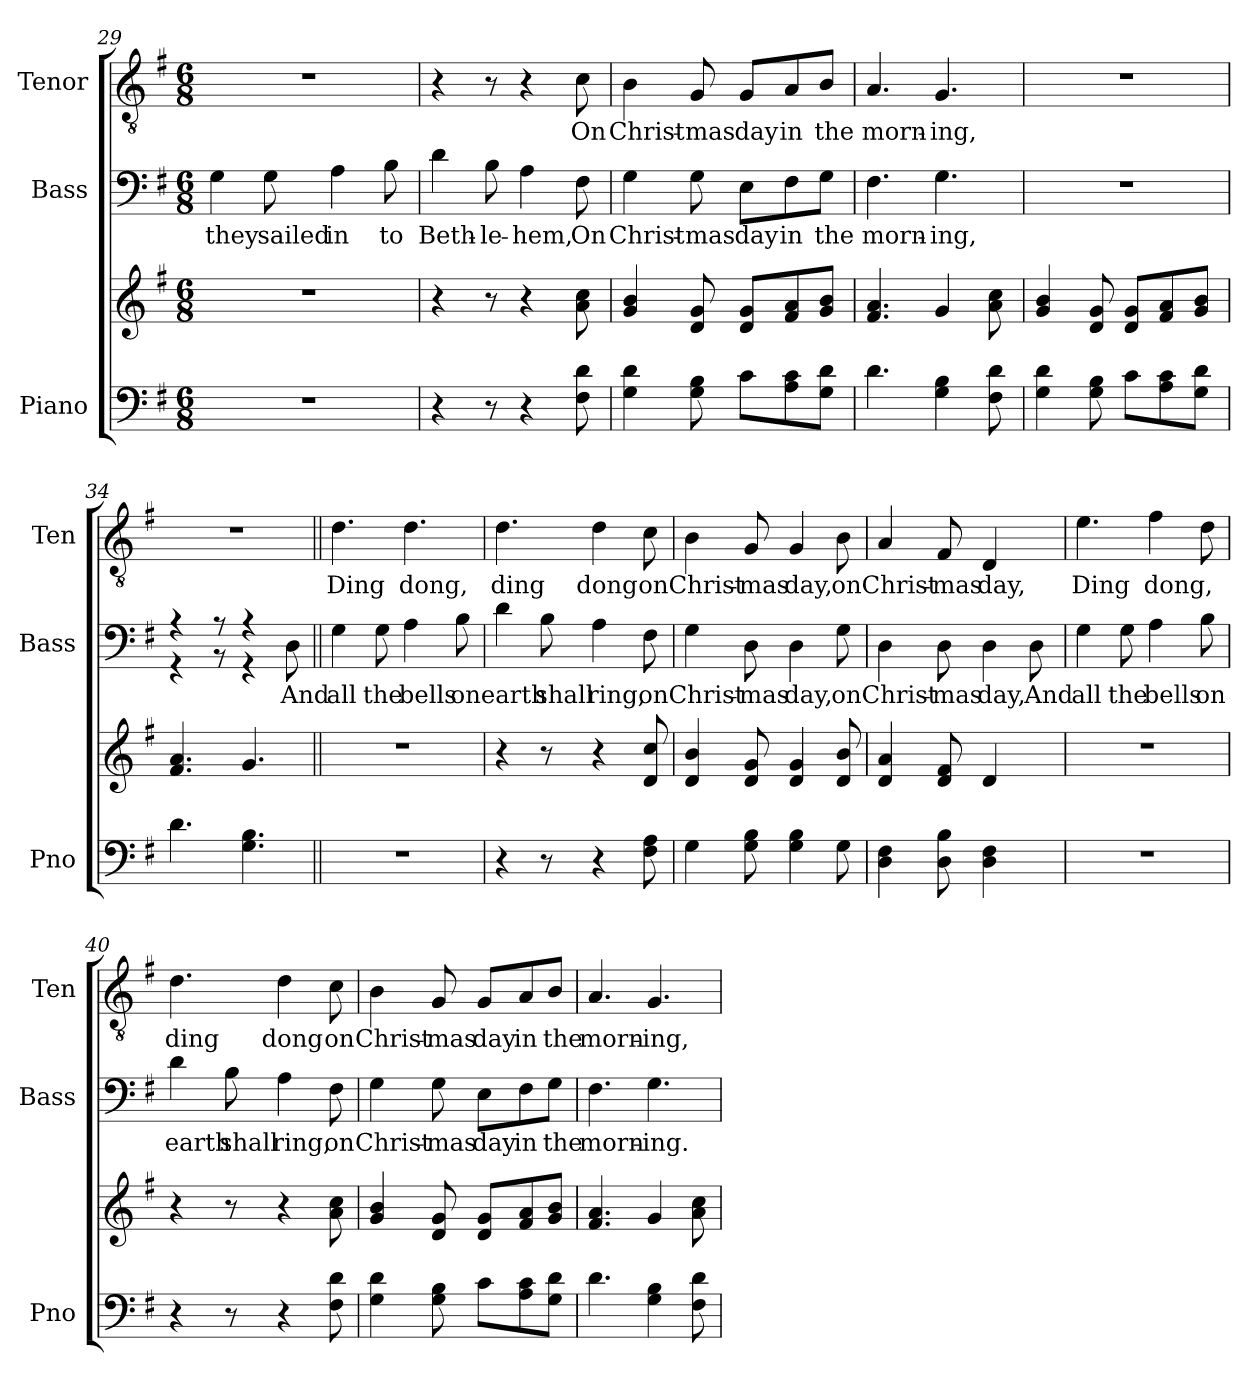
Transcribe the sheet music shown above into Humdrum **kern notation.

**kern	**kern	**kern	**text	**kern	**text
*part3	*part3	*part2	*part2	*part1	*part1
*staff4	*staff3	*staff2	*staff2	*staff1	*staff1
*I"Piano	*	*I"Bass	*	*I"Tenor	*
*I'Pno	*	*I'Bass	*	*I'Ten	*
*clefF4	*clefG2	*clefF4	*	*clefGv2	*
*k[f#]	*k[f#]	*k[f#]	*	*k[f#]	*
*G:	*G:	*G:	*	*G:	*
*M6/8	*M6/8	*M6/8	*	*M6/8	*
=29	=29	=29	=29	=29	=29
!LO:N:vis=1	!LO:N:vis=1	!	!	!LO:N:vis=1	!
2.r	2.r	4G	they	2.r	.
.	.	8G	sailed	.	.
.	.	4A	in	.	.
.	.	8B	to	.	.
=30	=30	=30	=30	=30	=30
4r	4r	4d	Beth-	4r	.
8r	8r	8B	-le-	8r	.
4r	4r	4A	-hem,	4r	.
8F# 8d	8a 8cc	8F#	On	8c	On
=31	=31	=31	=31	=31	=31
4G 4d	4g 4b	4G	Christ-	4B	Christ-
8G 8B	8d 8g	8G	-mas	8G	-mas
8c\L	8d/ 8g/L	8E\L	day	8G/L	day
8A\ 8c\	8f#/ 8a/	8F#\	in	8A/	in
8G\ 8d\J	8g/ 8b/J	8G\J	the	8B/J	the
=32	=32	=32	=32	=32	=32
4.d	4.f# 4.a	4.F#	morn-	4.A	morn-
4G 4B	4g	4.G	-ing,	4.G	-ing,
8F# 8d	8a 8cc	.	.	.	.
=33	=33	=33	=33	=33	=33
!	!	!LO:N:vis=1	!	!LO:N:vis=1	!
4G 4d	4g 4b	2.r	.	2.r	.
8G 8B	8d 8g	.	.	.	.
8c\L	8d/ 8g/L	.	.	.	.
8A\ 8c\	8f#/ 8a/	.	.	.	.
8G\ 8d\J	8g/ 8b/J	.	.	.	.
=34	=34	=34	=34	=34	=34
*	*	*^	*	*	*
!	!	!	!	!	!LO:N:vis=1	!
4.d	4.f# 4.a	4r	4r	.	2.r	.
.	.	8r	8r	.	.	.
4.G 4.B	4.g	4r	4r	.	.	.
.	.	8ryy	8D	And	.	.
=35||	=35||	=35||	=35||	=35||	=35||	=35||
!LO:N:vis=1	!LO:N:vis=1	!	!	!	!	!
*	*	*v	*v	*	*	*
2.r	2.r	4G	all	4.d	Ding
.	.	8G	the	.	.
.	.	4A	bells	4.d	dong,
.	.	8B	on	.	.
=36	=36	=36	=36	=36	=36
4r	4r	4d	earth	4.d	ding
8r	8r	8B	shall	.	.
4r	4r	4A	ring,	4d	dong
8F# 8A	8d 8cc	8F#	on	8c	on
=37	=37	=37	=37	=37	=37
4G	4d 4b	4G	Christ-	4B	Christ-
8G 8B	8d 8g	8D	-mas	8G	-mas
4G 4B	4d 4g	4D	day,	4G	day,
8G	8d 8b	8G	on	8B	on
=38	=38	=38	=38	=38	=38
4D 4F#	4d 4a	4D	Christ-	4A	Christ-
8D 8B	8d 8f#	8D	-mas	8F#	-mas
4D 4F#	4d	4D	day,	4D	day,
8ryy	8ryy	8D	And	8ryy	.
=39	=39	=39	=39	=39	=39
!LO:N:vis=1	!LO:N:vis=1	!	!	!	!
2.r	2.r	4G	all	4.e	Ding
.	.	8G	the	.	.
.	.	4A	bells	4f#	dong,
.	.	8B	on	8d	.
=40	=40	=40	=40	=40	=40
4r	4r	4d	earth	4.d	ding
8r	8r	8B	shall	.	.
4r	4r	4A	ring,	4d	dong
8F# 8d	8a 8cc	8F#	on	8c	on
=41	=41	=41	=41	=41	=41
4G 4d	4g 4b	4G	Christ-	4B	Christ-
8G 8B	8d 8g	8G	-mas	8G	-mas
8c\L	8d/ 8g/L	8E\L	day	8G/L	day
8A\ 8c\	8f#/ 8a/	8F#\	in	8A/	in
8G\ 8d\J	8g/ 8b/J	8G\J	the	8B/J	the
=42	=42	=42	=42	=42	=42
4.d	4.f# 4.a	4.F#	morn-	4.A	morn-
4G 4B	4g	4.G	-ing.	4.G	-ing,
8F# 8d	8a 8cc	.	.	.	.
=	=	=	=	=	=
*-	*-	*-	*-	*-	*-
